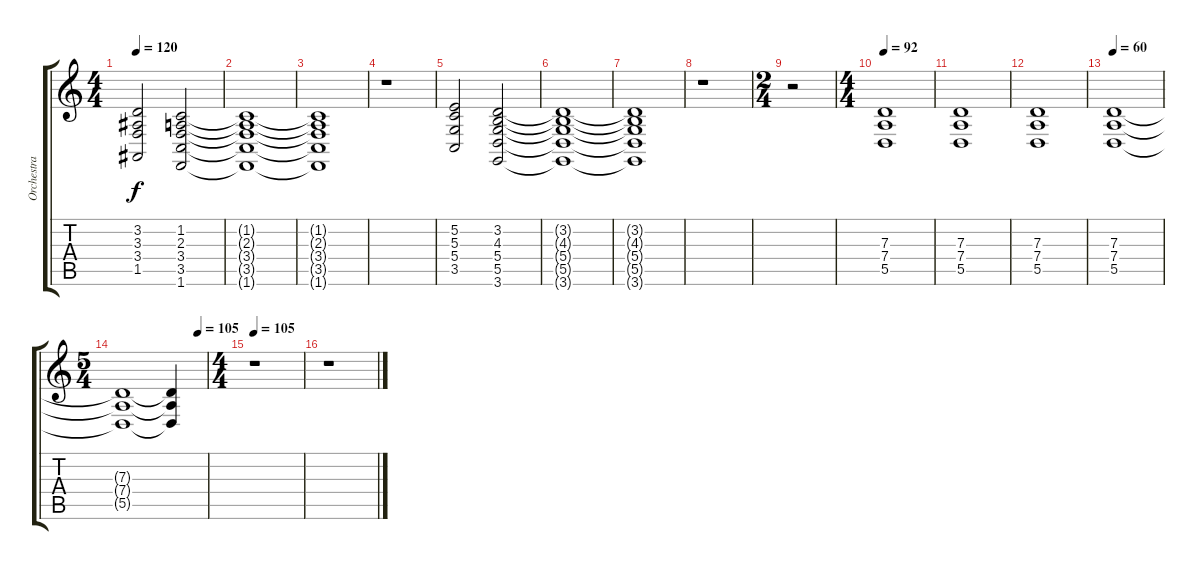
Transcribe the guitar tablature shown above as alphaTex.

\track ("Orchestra" "Orchestra") {instrument stringensemble1}
\staff {score tabs}
\tuning (E4 B3 G3 D3 A2 E2) {hide}
\ts (4 4)
\tempo 120
\clef g2
\ks c
(3.2 3.3 3.4 1.5).2{dy f volume 12} (1.2 2.3 3.4 3.5 1.6).2 |
(1.2{t} 2.3{t} 3.4{t} 3.5{t} 1.6{t}).1{volume 0} |
(1.2{t} 2.3{t} 3.4{t} 3.5{t} 1.6{t}).1 |
r.1 |
(5.2 5.3 5.4 3.5).2{volume 12} (3.2 4.3 5.4 5.5 3.6).2 |
(3.2{t} 4.3{t} 5.4{t} 5.5{t} 3.6{t}).1{volume 0} |
(3.2{t} 4.3{t} 5.4{t} 5.5{t} 3.6{t}).1 |
r.1 |
\ts (2 4)
r.2 |
\ts (4 4)
\tempo 92
(7.3 7.4 5.5).1{volume 12} |
(7.3 7.4 5.5).1 |
(7.3 7.4 5.5).1 |
\tempo 60
(7.3 7.4 5.5).1 |
\ts (5 4)
\tempo (105 0.9)
(7.3{t} 7.4{t} 5.5{t}).1 (7.3{t} 7.4{t} 5.5{t}).4 |
\ts (4 4)
\tempo 105
r.1 |
r.1
